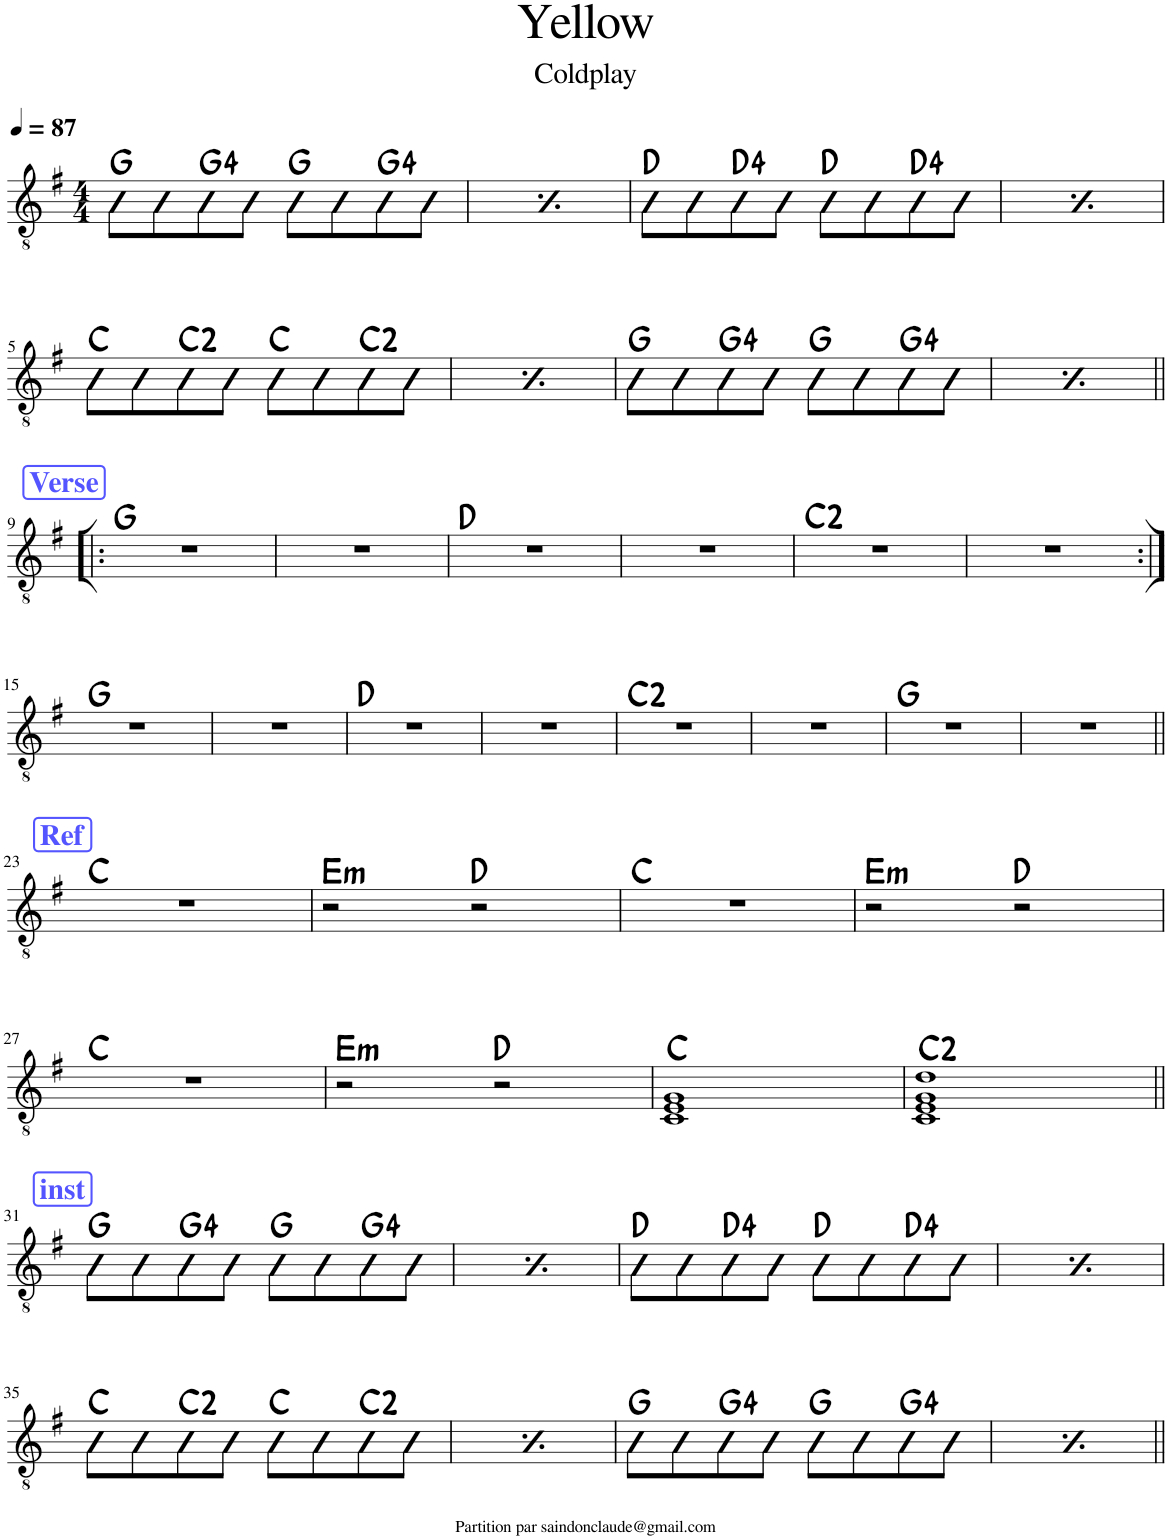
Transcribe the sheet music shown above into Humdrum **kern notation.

**kern	**harte
*part1	*part1
*staff1	*
*I"Classical Guitar	*
*I'Guit.	*
*clefGv2	*
*k[f#]	*
*M4/4	*
*MM87	*
=1	=1
8G\L	G:maj
8G\	.
8G\	G:maj(4)
8G\J	.
8G\L	G:maj
8G\	.
8G\	G:maj(4)
8G\J	.
=2	=2
*MM87	*
8G\L	G:maj
8G\	.
8G\	G:maj(4)
8G\J	.
8G\L	G:maj
8G\	.
8G\	G:maj(4)
8G\J	.
=3	=3
8G\L	D:maj
8G\	.
8G\	D:maj(4)
8G\J	.
8G\L	D:maj
8G\	.
8G\	D:maj(4)
8G\J	.
=4	=4
8G\L	D:maj
8G\	.
8G\	D:maj(4)
8G\J	.
8G\L	D:maj
8G\	.
8G\	D:maj(4)
8G\J	.
!!LO:LB:g=z
=5	=5
8G\L	C:maj
8G\	.
8G\	C:maj(2)
8G\J	.
8G\L	C:maj
8G\	.
8G\	C:maj(2)
8G\J	.
=6	=6
8G\L	C:maj
8G\	.
8G\	C:maj(2)
8G\J	.
8G\L	C:maj
8G\	.
8G\	C:maj(2)
8G\J	.
=7	=7
8G\L	G:maj
8G\	.
8G\	G:maj(4)
8G\J	.
8G\L	G:maj
8G\	.
8G\	G:maj(4)
8G\J	.
=8	=8
8G\L	G:maj
8G\	.
8G\	G:maj(4)
8G\J	.
8G\L	G:maj
8G\	.
8G\	G:maj(4)
8G\J	.
!!LO:LB:g=z
!!LO:REH:place=s1:a:B:cj:color=#5555FF:fs=14:t=Verse
=9!|:	=9!|:
1r	G:maj
=10	=10
1r	.
=11	=11
1r	D:maj
=12	=12
1r	.
=13	=13
1r	C:maj(2)
=14	=14
1r	.
!!LO:LB:g=z
=15:|!	=15:|!
1r	G:maj
=16	=16
1r	.
=17	=17
1r	D:maj
=18	=18
1r	.
=19	=19
1r	C:maj(2)
=20	=20
1r	.
=21	=21
1r	G:maj
=22	=22
1r	.
!!LO:LB:g=z
!!LO:REH:place=s1:a:B:cj:color=#5555FF:fs=14:t=Ref
=23||	=23||
1r	C:maj
=24	=24
!	!LO:H:kt=m
2r	E:min
2r	D:maj
=25	=25
1r	C:maj
=26	=26
!	!LO:H:kt=m
2r	E:min
2r	D:maj
!!LO:LB:g=z
=27	=27
1r	C:maj
=28	=28
!	!LO:H:kt=m
2r	E:min
2r	D:maj
=29	=29
1C 1E 1G	C:maj
=30	=30
1C 1E 1G 1d	C:maj(2)
!!LO:LB:g=z
!!LO:REH:place=s1:a:B:cj:color=#5555FF:fs=14:t=inst
=31||	=31||
8G\L	G:maj
8G\	.
8G\	G:maj(4)
8G\J	.
8G\L	G:maj
8G\	.
8G\	G:maj(4)
8G\J	.
!!LO:REH:place=s1:a:B:cj:color=#5555FF:fs=14:t=inst
=32	=32
8G\L	G:maj
8G\	.
8G\	G:maj(4)
8G\J	.
8G\L	G:maj
8G\	.
8G\	G:maj(4)
8G\J	.
=33	=33
8G\L	D:maj
8G\	.
8G\	D:maj(4)
8G\J	.
8G\L	D:maj
8G\	.
8G\	D:maj(4)
8G\J	.
=34	=34
8G\L	D:maj
8G\	.
8G\	D:maj(4)
8G\J	.
8G\L	D:maj
8G\	.
8G\	D:maj(4)
8G\J	.
!!LO:LB:g=z
=35	=35
8G\L	C:maj
8G\	.
8G\	C:maj(2)
8G\J	.
8G\L	C:maj
8G\	.
8G\	C:maj(2)
8G\J	.
=36	=36
8G\L	C:maj
8G\	.
8G\	C:maj(2)
8G\J	.
8G\L	C:maj
8G\	.
8G\	C:maj(2)
8G\J	.
=37	=37
8G\L	G:maj
8G\	.
8G\	G:maj(4)
8G\J	.
8G\L	G:maj
8G\	.
8G\	G:maj(4)
8G\J	.
=38	=38
8G\L	G:maj
8G\	.
8G\	G:maj(4)
8G\J	.
8G\L	G:maj
8G\	.
8G\	G:maj(4)
8G\J	.
=||	=||
*-	*-
